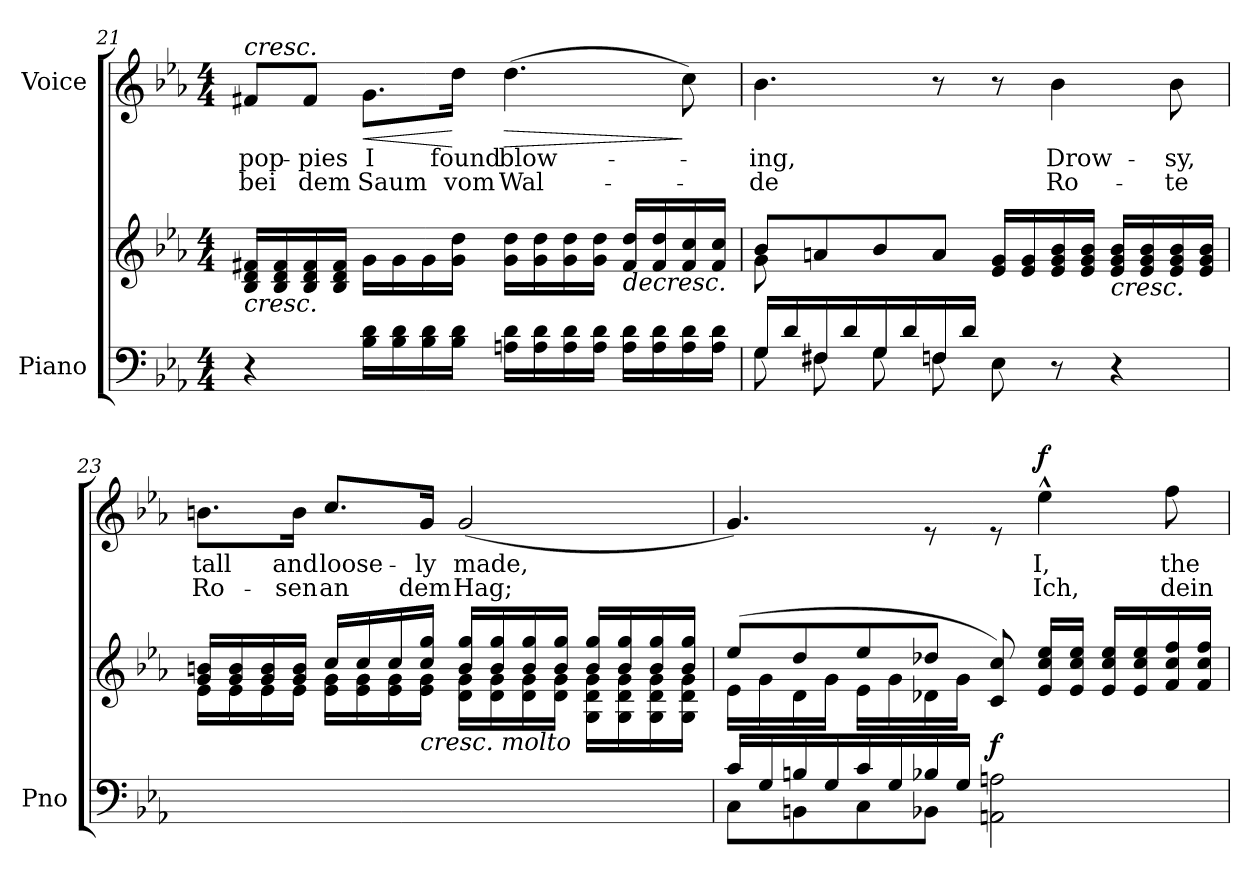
**kern	**kern	**dynam	**kern	**text	**text	**dynam
*part2	*part2	*part2	*part1	*part1	*part1	*part1
*staff3	*staff2	*staff2/3	*staff1	*staff1	*staff1	*staff1
*I"Piano	*	*	*I"Voice	*	*	*
*I'Pno	*	*	*	*	*	*
!!LO:LB:g=z
*clefF4	*clefG2	*	*clefG2	*	*	*
*k[b-e-a-]	*k[b-e-a-]	*	*k[b-e-a-]	*	*	*
*M4/4	*M4/4	*	*M4/4	*	*	*
=21	=21	=21	=21	=21	=21	=21
!	!	!	!LO:TX:a:i:t=cresc.	!	!	!
!	!LO:TX:b:i:t=cresc.	!	!	!	!	!
!	!	!	!	!LO:LY:b	!LO:LY:b	!
4r	16B-/ 16d/ 16f#X/LL	.	8f#X/L	pop-	bei	.
.	16B-/ 16d/ 16f#/	.	.	.	.	.
!	!	!	!	!LO:LY:b	!LO:LY:b	!
.	16B-/ 16d/ 16f#/	.	8f#/J	-pies	dem	.
.	16B-/ 16d/ 16f#/JJ	.	.	.	.	.
!	!	!	!	!LO:LY:b	!LO:LY:b	!LO:HP:b
16B-\ 16d\LL	16g\LL	.	8.g\L	I	Saum	<
16B-\ 16d\	16g\	.	.	.	.	.
16B-\ 16d\	16g\	.	.	.	.	.
!	!	!	!	!LO:LY:b	!LO:LY:b	!
16B-\ 16d\JJ	16g\ 16dd\JJ	.	16dd\Jk	found	vom	[
!	!	!	!	!LO:LY:b	!LO:LY:b	!LO:HP:b
16An\ 16d\LL	16g\ 16dd\LL	.	(>4.dd\	blow-	Wal-	>
16A\ 16d\	16g\ 16dd\	.	.	.	.	.
16A\ 16d\	16g\ 16dd\	.	.	.	.	.
16A\ 16d\JJ	16g\ 16dd\JJ	.	.	.	.	.
!	!	!LO:HP:b	!	!	!	!
16A\ 16d\LL	16f#/ 16dd/LL	>	.	.	.	.
16A\ 16d\	16f#/ 16dd/	.	.	.	.	.
16A\ 16d\	16f#/ 16cc/	.	8cc\)	.	.	]
16A\ 16d\JJ	16f#/ 16cc/JJ	.	.	.	.	.
=22	=22	=22	=22	=22	=22	=22
*^	*^	*	*	*	*	*
!	!	!	!	!	!	!LO:LY:b	!LO:LY:b	!
16G/LL	8G\	8b-/L	8g\	.	4.b-\	-ing,	-de	.
16d/	.	.	.	.	.	.	.	.
16F#X/	8F#\	8an/	2..ryy	.	.	.	.	.
16d/	.	.	.	.	.	.	.	.
16G/	8G\	8b-/	.	.	.	.	.	.
16d/	.	.	.	.	.	.	.	.
16Fn/	8F\	8a/J	.	.	8r	.	.	.
16d/JJ	.	.	.	.	.	.	.	.
8E-\	2ryy	16e-/ 16g/LL	.	.	8r	.	.	.
.	.	16e-/ 16g/	.	.	.	.	.	.
!	!	!	!	!	!	!LO:LY:b	!LO:LY:b	!
8r	.	16e-/ 16g/ 16b-/	.	.	4b-\	Drow-	Ro-	.
.	.	16e-/ 16g/ 16b-/JJ	.	.	.	.	.	.
!	!	!	!	!LO:HP:b	!	!	!	!
4r	.	16e-/ 16g/ 16b-/LL	.	<	.	.	.	.
.	.	16e-/ 16g/ 16b-/	.	.	.	.	.	.
!	!	!	!	!	!	!LO:LY:b	!LO:LY:b	!
.	.	16e-/ 16g/ 16b-/	.	.	8b-\	-sy,	-te	.
.	.	16e-/ 16g/ 16b-/JJ	.	.	.	.	.	.
*v	*v	*	*	*	*	*	*	*
*	*v	*v	*	*	*	*	*
.	.	]	.	.	.	.
!!LO:PB:g=z
=23	=23	=23	=23	=23	=23	=23
*	*^	*	*	*	*	*
!	!	!	!	!	!LO:LY:b	!LO:LY:b	!
1ryy	16g/ 16bn/LL	16e-\LL	.	8.bn\L	tall	Ro-	.
.	16g/ 16b/	16e-\	.	.	.	.	.
.	16g/ 16b/	16e-\	.	.	.	.	.
!	!	!	!	!	!LO:LY:b	!LO:LY:b	!
.	16g/ 16b/JJ	16e-\JJ	.	16b\Jk	and	-sen	.
!	!	!	!	!	!LO:LY:b	!LO:LY:b	!
.	16cc/LL	16e-\ 16g\LL	.	8.cc/L	loose-	an	.
.	16cc/	16e-\ 16g\	.	.	.	.	.
.	16cc/	16e-\ 16g\	.	.	.	.	.
!	!LO:TX:b:i:t=cresc. molto	!	!	!	!	!	!
!	!	!	!	!	!LO:LY:b	!LO:LY:b	!
.	16cc/ 16gg/JJ	16e-\ 16g\JJ	.	16g/Jk	-ly	dem	.
!	!	!	!	!	!LO:LY:b	!LO:LY:b	!
.	16b/ 16gg/LL	16d\ 16g\LL	.	(<2g/	made,	Hag;	.
.	16b/ 16gg/	16d\ 16g\	.	.	.	.	.
.	16b/ 16gg/	16d\ 16g\	.	.	.	.	.
.	16b/ 16gg/JJ	16d\ 16g\JJ	.	.	.	.	.
.	16b/ 16gg/LL	16G\ 16d\ 16g\LL	.	.	.	.	.
.	16b/ 16gg/	16G\ 16d\ 16g\	.	.	.	.	.
.	16b/ 16gg/	16G\ 16d\ 16g\	.	.	.	.	.
.	16b/ 16gg/JJ	16G\ 16d\ 16g\JJ	.	.	.	.	.
=24	=24	=24	=24	=24	=24	=24	=24
*^	*	*	*	*^	*	*	*
16c/LL	8C\L	(>8ee-/L	16e-\LL	.	4.g/)	2.ryy	.	.	.
16G/	.	.	16g\	.	.	.	.	.	.
16Bn/	8BBn\	8dd/	16d\	.	.	.	.	.	.
16G/	.	.	16g\JJ	.	.	.	.	.	.
16c/	8C\	8ee-/	16e-\LL	.	.	.	.	.	.
16G/	.	.	16g\	.	.	.	.	.	.
16B-X/	8BB-X\J	8dd-X/J	16d-X\	.	8re	.	.	.	.
16G/JJ	.	.	16g\JJ	.	.	.	.	.	.
!	!	!	!	!LO:DY:a=2	!	!	!	!	!
2AAn\ 2An\	2ryy	8c/ 8cc/)	2ryy	f	8re	.	.	.	.
!	!	!	!	!	!	!	!LO:LY:b	!LO:LY:b	!LO:DY:a
.	.	16e-/ 16cc/ 16ee-/LL	.	.	4ee-^^\	.	I,	Ich,	f
.	.	16e-/ 16cc/ 16ee-/JJ	.	.	.	.	.	.	.
.	.	16e-/ 16cc/ 16ee-/LL	.	.	.	4ryy	.	.	.
.	.	16e-/ 16cc/ 16ee-/	.	.	.	.	.	.	.
!	!	!	!	!	!	!	!LO:LY:b	!LO:LY:b	!
.	.	16f/ 16cc/ 16ff/	.	.	8ff\	.	the	dein	.
.	.	16f/ 16cc/ 16ff/JJ	.	.	.	.	.	.	.
*v	*v	*	*	*	*v	*v	*	*	*
*	*v	*v	*	*	*	*	*
.	.	[	.	.	.	.
=	=	=	=	=	=	=
*-	*-	*-	*-	*-	*-	*-
